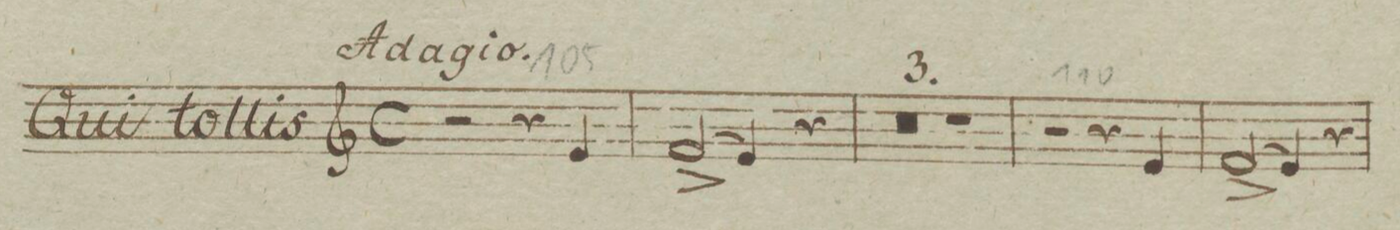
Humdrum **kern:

**kern	**dynam
*I"Clarinetto Secondo in B.	*
*clefG2	*
*k[b-e-]	*
*met(c)	*
*M4/4	*
2r	.
4r	.
4d/	.
=106	=106
(2e-^</	.
4d/)	.
4r	.
=107	=107
0r	.
=108	=108
=109	=109
1r	.
=110	=110
2r	.
4r	.
4d/	.
=111	=111
(2e-^</	.
4d/)	.
4r	.
=112	=112
*-	*-
